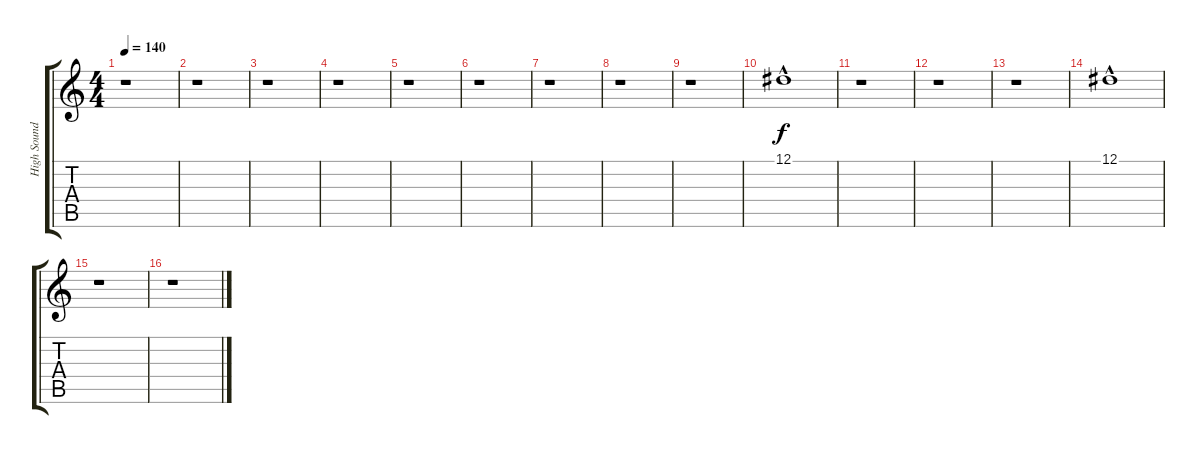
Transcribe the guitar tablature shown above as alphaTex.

\track ("High Sound" "High Sound") {instrument ocarina}
\staff {score tabs}
\tuning (Eb4 Bb3 Gb3 Db3 Ab2 Eb2) {hide}
\ts (4 4)
\tempo 140
\clef g2
\ks c
r.1{dy f} |
r.1 |
r.1 |
r.1 |
r.1 |
r.1 |
r.1 |
r.1 |
r.1 |
12.1{hac}.1 |
r.1 |
r.1 |
r.1 |
12.1{hac}.1 |
r.1 |
r.1
